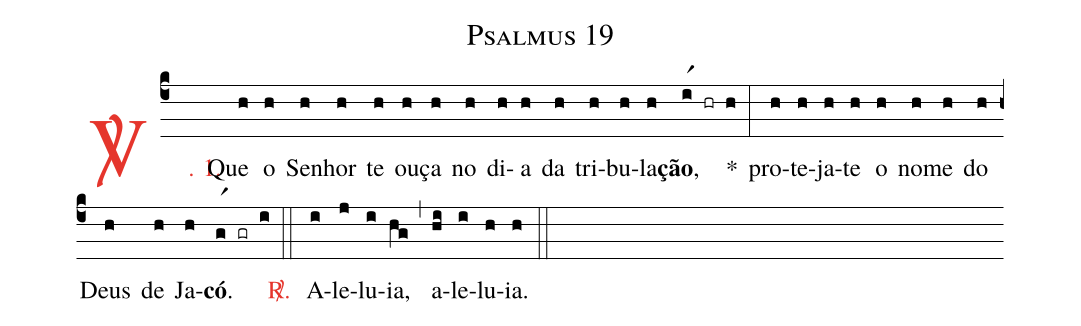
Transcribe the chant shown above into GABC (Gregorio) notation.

name: Psalmus 19;
%%
(c4)

<c><sp>V/</sp>. 1.</c>() Que(h) o(h) Se(h)nhor(h) te(h) ou(h)ça(h) no(h) di(h)a(h) da(h) tri(h)bu(h)la(h)<b>ção</b>,(ir1 hr h) *(:) pro(h)te(h)ja-(h)te(h) o(h) no(h)me(h) do(h) Deus(h) de(h) Ja(h)<b>có</b>.(gr1 gr i)

(::)

<nlba><c><sp>R/</sp>.</c>() A</nlba>(i)le(j)lu(i)ia,(hg) (,) a(hi)le(i)lu(h)ia.(h)

(::)
